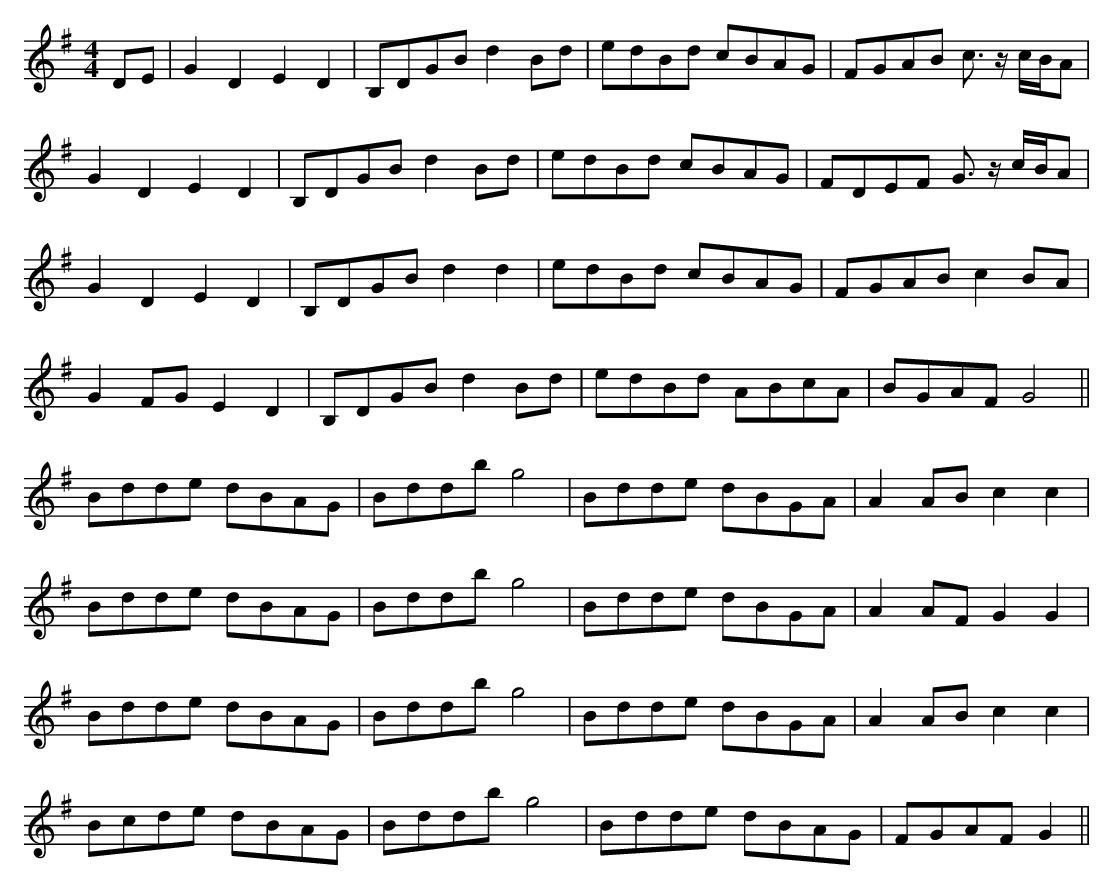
X:1
M:4/4
K:G
DE|G2D2E2D2|B,DGB d2Bd|edBd cBAG|FGAB c3/2 z/c/B/A|
G2D2E2D2|B,DGB d2Bd|edBd cBAG|FDEF G3/2 z/c/B/A|
G2D2E2D2|B,DGB d2d2|edBd cBAG|FGAB c2BA|
G2FG E2D2|B,DGB d2Bd|edBd ABcA|BGAF G4||
Bdde dBAG|Bddb g4|Bdde dBGA|A2AB c2c2|
Bdde dBAG|Bddb g4|Bdde dBGA|A2AF G2G2|
Bdde dBAG|Bddb g4|Bdde dBGA|A2AB c2c2|
Bcde dBAG|Bddb g4|Bdde dBAG|FGAF G2||
